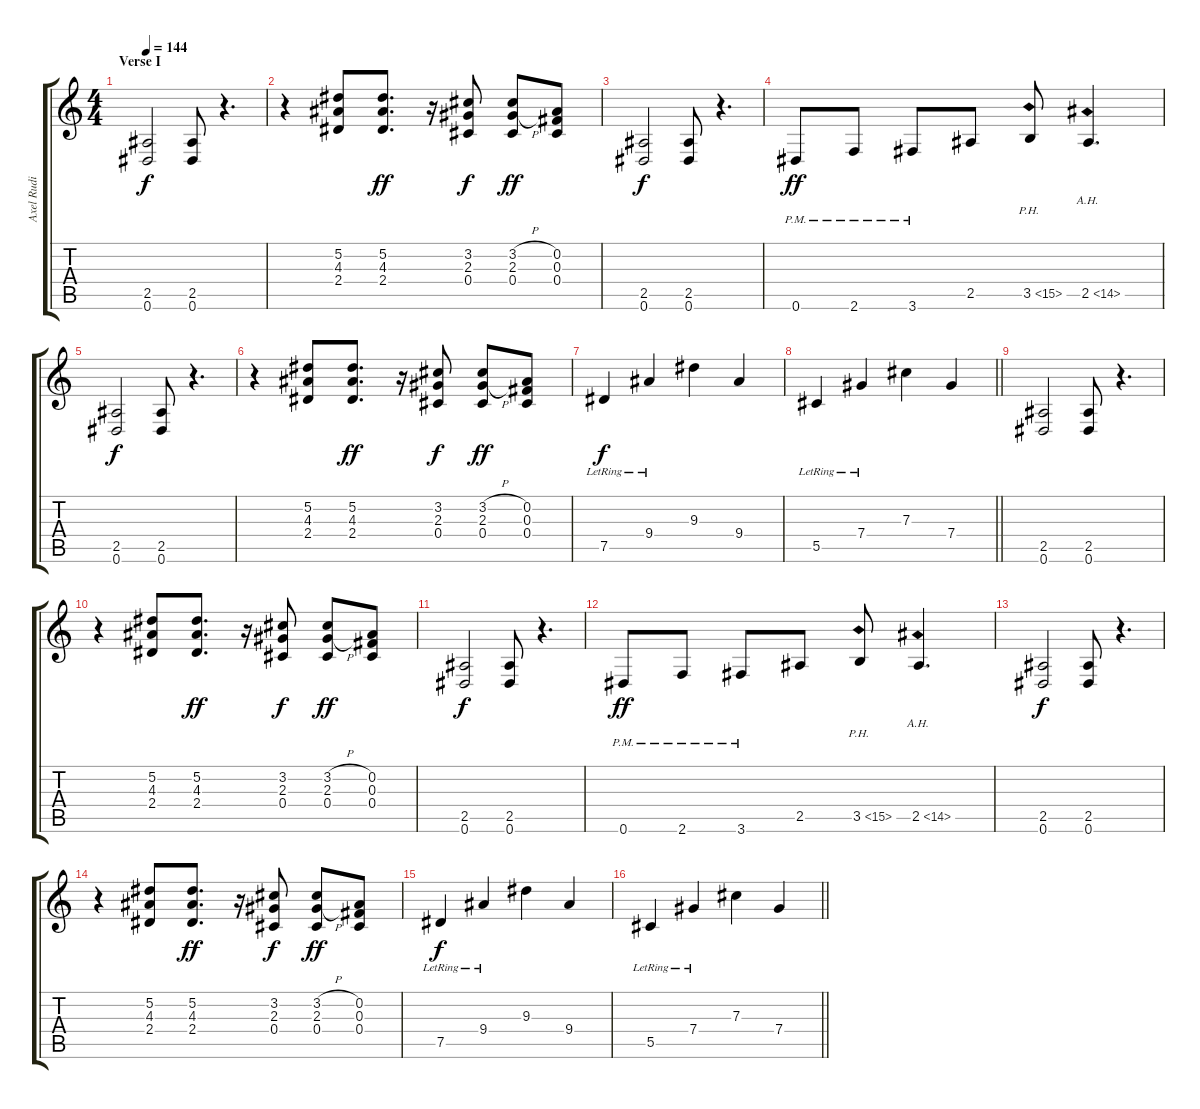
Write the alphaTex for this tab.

\track ("Axel Rudi Pell" "Axel Rudi ") {instrument distortionguitar}
\staff {score tabs}
\tuning (Eb4 Bb3 Gb3 Db3 Ab2 Eb2) {hide}
\ts (4 4)
\section ("" "Verse I")
\tempo 144
\clef g2
\ks c
(2.5 0.6).2{dy f} (2.5 0.6).8 r.4{d} |
r.4 (5.2 4.3 2.4).8 (5.2 4.3 2.4).8{d dy ff} r.16 (3.2 2.3 0.4).8{dy f} (3.2{h} 2.3{h} 0.4).8{dy ff} (0.2 0.3 0.4).8 |
(2.5 0.6).2{dy f} (2.5 0.6).8 r.4{d} |
0.6{pm}.8{dy ff} 2.6{pm}.8 3.6{pm}.8 2.5.8 3.5{ph 12}.8 2.5{ah 12}.4{d} |
(2.5 0.6).2{dy f} (2.5 0.6).8 r.4{d} |
r.4 (5.2 4.3 2.4).8 (5.2 4.3 2.4).8{d dy ff} r.16 (3.2 2.3 0.4).8{dy f} (3.2{h} 2.3{h} 0.4).8{dy ff} (0.2 0.3 0.4).8 |
7.5{lr}.4{dy f} 9.4{lr}.4 9.3.4 9.4.4 |
\barLineRight lightlight
5.5{lr}.4 7.4{lr}.4 7.3.4 7.4.4 |
(2.5 0.6).2 (2.5 0.6).8 r.4{d} |
r.4 (5.2 4.3 2.4).8 (5.2 4.3 2.4).8{d dy ff} r.16 (3.2 2.3 0.4).8{dy f} (3.2{h} 2.3{h} 0.4).8{dy ff} (0.2 0.3 0.4).8 |
(2.5 0.6).2{dy f} (2.5 0.6).8 r.4{d} |
0.6{pm}.8{dy ff} 2.6{pm}.8 3.6{pm}.8 2.5.8 3.5{ph 12}.8 2.5{ah 12}.4{d} |
(2.5 0.6).2{dy f} (2.5 0.6).8 r.4{d} |
r.4 (5.2 4.3 2.4).8 (5.2 4.3 2.4).8{d dy ff} r.16 (3.2 2.3 0.4).8{dy f} (3.2{h} 2.3{h} 0.4).8{dy ff} (0.2 0.3 0.4).8 |
7.5{lr}.4{dy f} 9.4{lr}.4 9.3.4 9.4.4 |
\barLineRight lightlight
5.5{lr}.4 7.4{lr}.4 7.3.4 7.4.4
